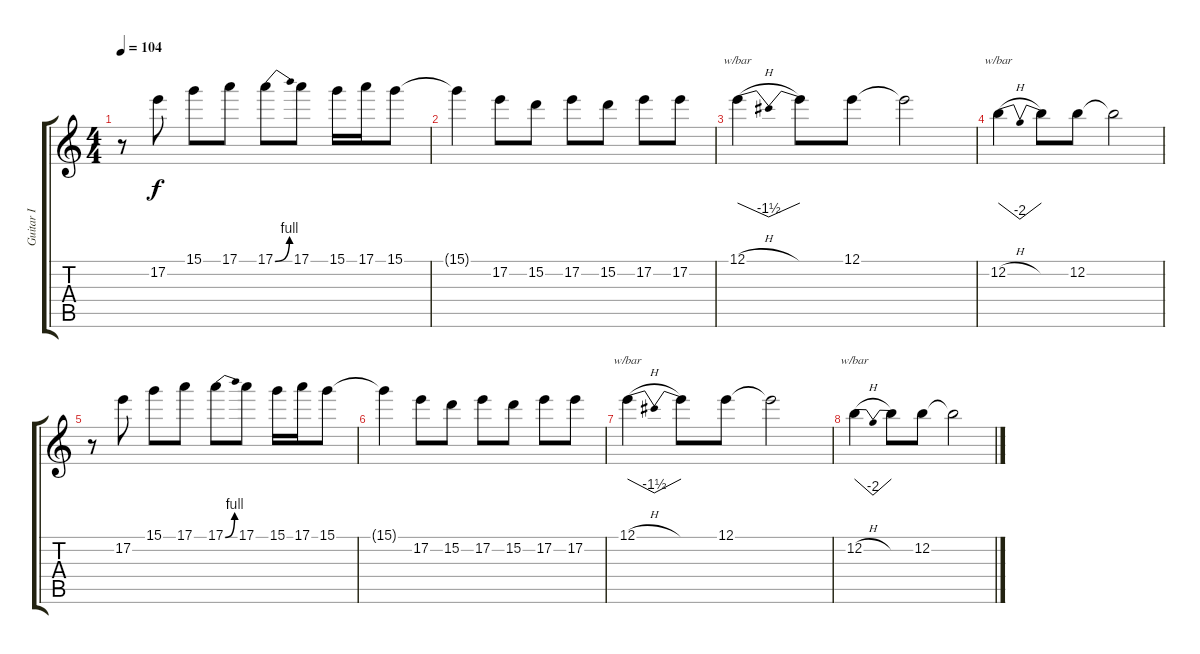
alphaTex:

\track ("Guitar I" "Guitar I") {instrument overdrivenguitar}
\staff {score tabs}
\tuning (E4 B3 G3 D3 A2 E2) {hide}
\ts (4 4)
\tempo 104
\clef g2
\ks c
r.8{dy f} 17.2.8 15.1.8 17.1.8 17.1{be (bend 0 0 60 4)}.8 17.1.8 15.1.16 17.1.16 15.1.8 |
15.1{t}.4 17.2.8 15.2.8 17.2.8 15.2.8 17.2.8 17.2.8 |
12.1{h}.4{tbe (dip default 0 0 30 -6 60 0) volume 8} 12.1{t}.8 12.1.8 12.1{t}.2 |
12.2{h}.4{tbe (dip default 0 0 30 -8 60 0)} 12.2{t}.8 12.2.8 12.2{t}.2 |
r.8{volume 4} 17.2.8 15.1.8 17.1.8 17.1{be (bend 0 0 60 4)}.8 17.1.8 15.1.16 17.1.16 15.1.8 |
15.1{t}.4 17.2.8 15.2.8 17.2.8 15.2.8 17.2.8 17.2.8 |
12.1{h}.4{tbe (dip default 0 0 30 -6 60 0) volume 0} 12.1{t}.8 12.1.8 12.1{t}.2 |
12.2{h}.4{tbe (dip default 0 0 30 -8 60 0)} 12.2{t}.8 12.2.8 12.2{t}.2
